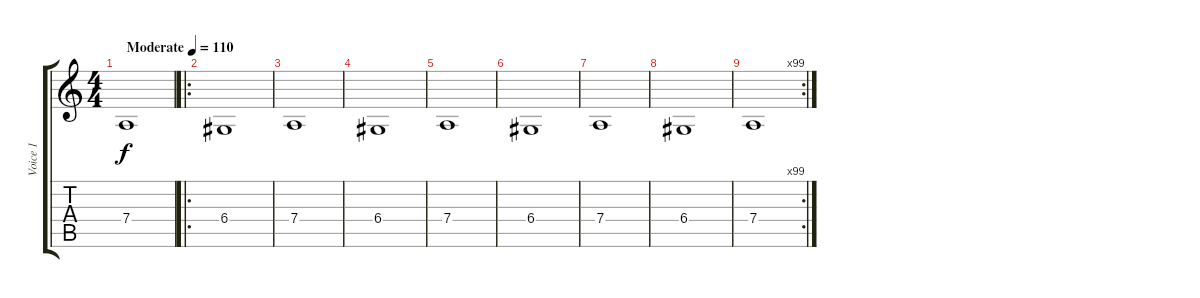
\track ("Voice 1" "Voice 1") {instrument choiraahs}
\staff {score tabs}
\tuning (E4 B3 G3 D3 A2 E2) {hide}
\ts (4 4)
\tempo (110 "Moderate")
\clef g2
\ks c
7.4.1{dy f instrument choiraahs} |
\ro
6.4.1 |
7.4.1 |
6.4.1 |
7.4.1 |
6.4.1 |
7.4.1 |
6.4.1 |
\rc 99
7.4.1
